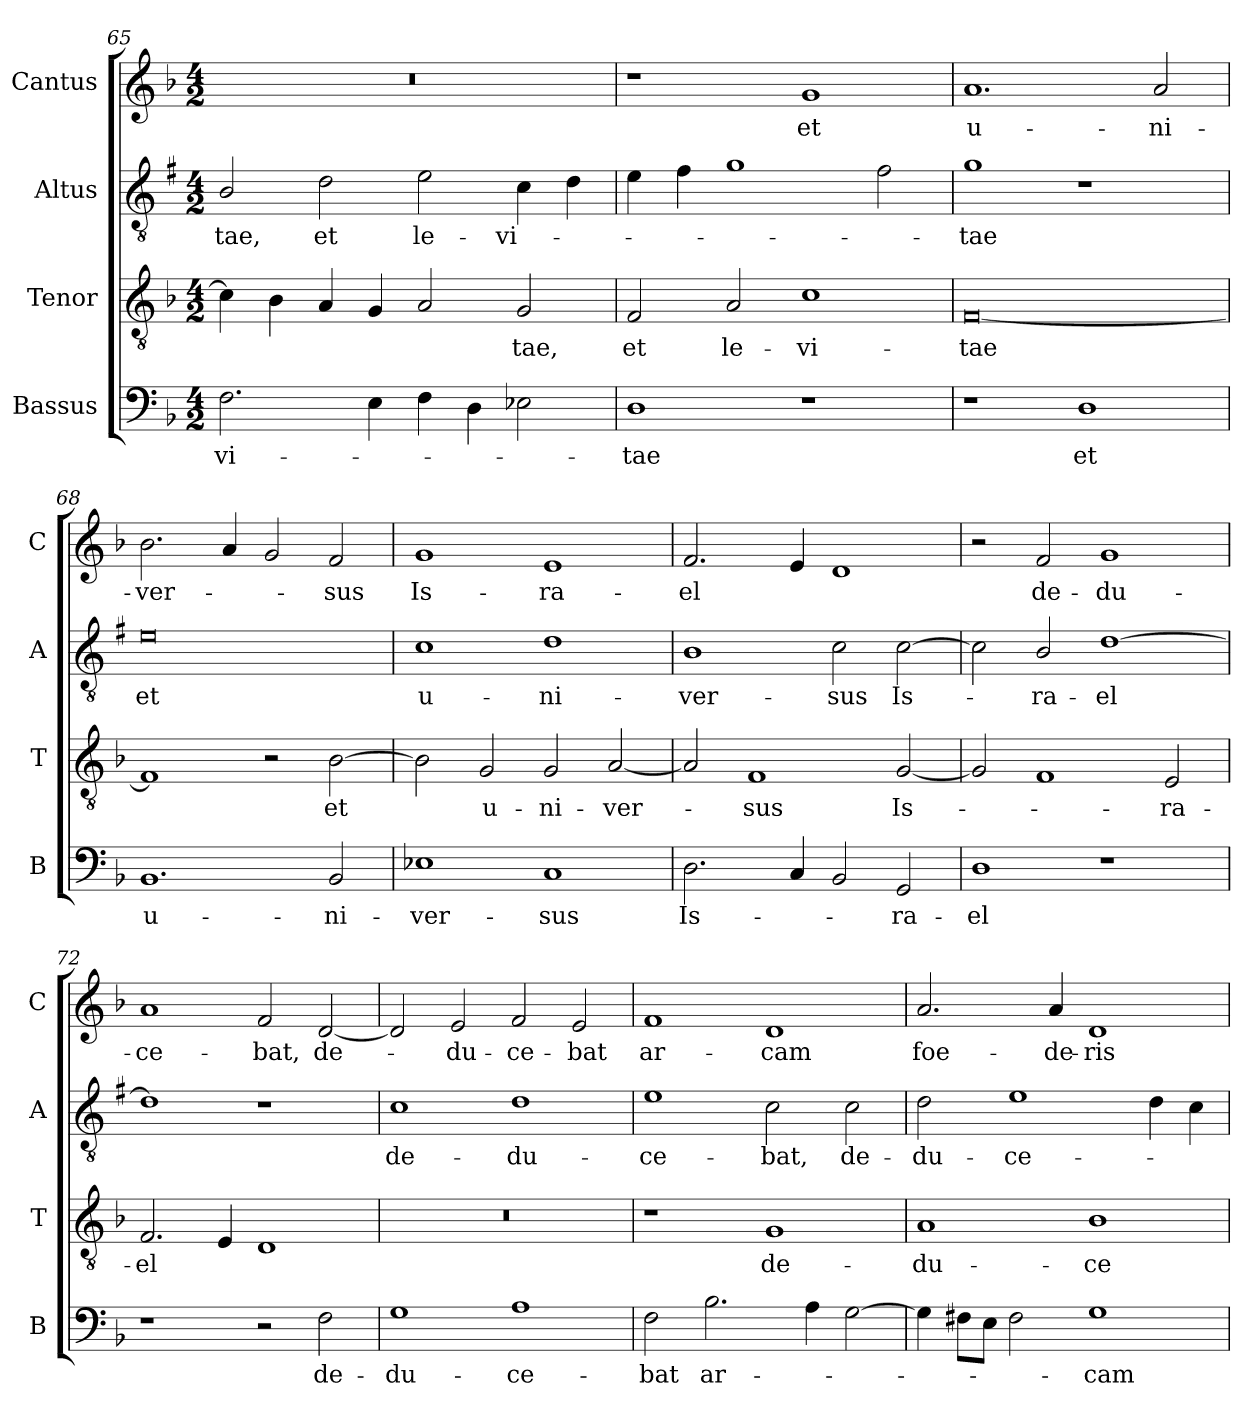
**kern	**text	**kern	**text	**kern	**text	**kern	**text
*part4	*part4	*part3	*part3	*part2	*part2	*part1	*part1
*staff4	*staff4	*staff3	*staff3	*staff2	*staff2	*staff1	*staff1
*I"Bassus	*	*I"Tenor	*	*I"Altus	*	*I"Cantus	*
*I'B	*	*I'T	*	*I'A	*	*I'C	*
*clefF4	*	*clefGv2	*	*clefGv2	*	*clefG2	*
*	*	*	*	*ITrd1c2	*	*	*
*k[b-]	*	*k[b-]	*	*k[b-]	*	*k[b-]	*
*F:	*	*F:	*	*F:	*	*F:	*
*M4/2	*	*M4/2	*	*M4/2	*	*M4/2	*
=65	=65	=65	=65	=65	=65	=65	=65
!	!LO:LY:b	!	!	!	!LO:LY:b	!	!
2.F\	-vi-	4c\]	.	2A/	-tae,	0r	.
.	.	4B-\	.	.	.	.	.
!	!	!	!	!	!LO:LY:b	!	!
.	.	4A/	.	2c\	et	.	.
4E\	.	4G/	.	.	.	.	.
!	!	!	!	!	!LO:LY:b	!	!
4F\	.	2A/	.	2d\	le-	.	.
4D\	.	.	.	.	.	.	.
!	!	!	!LO:LY:b	!	!LO:LY:b	!	!
2E-X\	.	2G/	-tae,	4B-\	-vi-	.	.
.	.	.	.	4c\	.	.	.
=66	=66	=66	=66	=66	=66	=66	=66
!	!LO:LY:b	!	!LO:LY:b	!	!	!	!
1D	-tae	2F/	et	4d\	.	1r	.
.	.	.	.	4e\	.	.	.
!	!	!	!LO:LY:b	!	!	!	!
.	.	2A/	le-	1f	.	.	.
!	!	!	!LO:LY:b	!	!	!	!LO:LY:b
1r	.	1c	-vi-	.	.	1g	et
.	.	.	.	2e\	.	.	.
=67	=67	=67	=67	=67	=67	=67	=67
!	!	!	!LO:LY:b	!	!LO:LY:b	!	!LO:LY:b
1r	.	[0F	-tae	1f	-tae	1.a	u-
!	!LO:LY:b	!	!	!	!	!	!
1D	et	.	.	1r	.	.	.
!	!	!	!	!	!	!	!LO:LY:b
.	.	.	.	.	.	2a/	-ni-
=68	=68	=68	=68	=68	=68	=68	=68
!	!LO:LY:b	!	!	!	!LO:LY:b	!	!LO:LY:b
1.BB-	u-	1F]	.	0d	et	2.b-\	-ver-
.	.	.	.	.	.	4a/	.
.	.	2r	.	.	.	2g/	.
!	!LO:LY:b	!	!LO:LY:b	!	!	!	!LO:LY:b
2BB-/	-ni-	[2B-\	et	.	.	2f/	-sus
=69	=69	=69	=69	=69	=69	=69	=69
!	!LO:LY:b	!	!	!	!LO:LY:b	!	!LO:LY:b
1E-X	-ver-	2B-\]	.	1B-	u-	1g	Is-
!	!	!	!LO:LY:b	!	!	!	!
.	.	2G/	u-	.	.	.	.
!	!LO:LY:b	!	!LO:LY:b	!	!LO:LY:b	!	!LO:LY:b
1C	-sus	2G/	-ni-	1c	-ni-	1e	-ra-
!	!	!	!LO:LY:b	!	!	!	!
.	.	[2A/	-ver-	.	.	.	.
!!LO:LB:g=z
=70	=70	=70	=70	=70	=70	=70	=70
!	!LO:LY:b	!	!	!	!LO:LY:b	!	!LO:LY:b
2.D\	Is-	2A/]	.	1A	-ver-	2.f/	-el
!	!	!	!LO:LY:b	!	!	!	!
.	.	1F	-sus	.	.	.	.
4C/	.	.	.	.	.	4e/	.
!	!	!	!	!	!LO:LY:b	!	!
2BB-/	.	.	.	2B-\	-sus	1d	.
!	!LO:LY:b	!	!LO:LY:b	!	!LO:LY:b	!	!
2GG/	-ra-	[2G/	Is-	[2B-\	Is-	.	.
=71	=71	=71	=71	=71	=71	=71	=71
!	!LO:LY:b	!	!	!	!	!	!
1D	-el	2G/]	.	2B-\]	.	2r	.
!	!	!	!	!	!LO:LY:b	!	!LO:LY:b
.	.	1F	.	2A/	-ra-	2f/	de-
!	!	!	!	!	!LO:LY:b	!	!LO:LY:b
1r	.	.	.	[1c	-el	1g	-du-
!	!	!	!LO:LY:b	!	!	!	!
.	.	2E/	-ra-	.	.	.	.
=72	=72	=72	=72	=72	=72	=72	=72
!	!	!	!LO:LY:b	!	!	!	!LO:LY:b
1r	.	2.F/	-el	1c]	.	1a	-ce-
.	.	4E/	.	.	.	.	.
!	!	!	!	!	!	!	!LO:LY:b
2r	.	1D	.	1r	.	2f/	-bat,
!	!LO:LY:b	!	!	!	!	!	!LO:LY:b
2F\	de-	.	.	.	.	[2d/	de-
=73	=73	=73	=73	=73	=73	=73	=73
!	!LO:LY:b	!	!	!	!LO:LY:b	!	!
1G	-du-	0r	.	1B-	de-	2d/]	.
!	!	!	!	!	!	!	!LO:LY:b
.	.	.	.	.	.	2e/	-du-
!	!LO:LY:b	!	!	!	!LO:LY:b	!	!LO:LY:b
1A	-ce-	.	.	1c	-du-	2f/	-ce-
!	!	!	!	!	!	!	!LO:LY:b
.	.	.	.	.	.	2e/	-bat
=74	=74	=74	=74	=74	=74	=74	=74
!	!LO:LY:b	!	!	!	!LO:LY:b	!	!LO:LY:b
2F\	-bat	1r	.	1d	-ce-	1f	ar-
!	!LO:LY:b	!	!	!	!	!	!
2.B-\	ar-	.	.	.	.	.	.
!	!	!	!LO:LY:b	!	!LO:LY:b	!	!LO:LY:b
.	.	1G	de-	2B-\	-bat,	1d	-cam
4A\	.	.	.	.	.	.	.
!	!	!	!	!	!LO:LY:b	!	!
[2G\	.	.	.	2B-\	de-	.	.
=75	=75	=75	=75	=75	=75	=75	=75
!	!	!	!LO:LY:b	!	!LO:LY:b	!	!LO:LY:b
4G\]	.	1A	-du-	2c\	-du-	2.a/	foe-
8F#X\L	.	.	.	.	.	.	.
8E\J	.	.	.	.	.	.	.
!	!	!	!	!	!LO:LY:b	!	!
2F#\	.	.	.	1d	-ce-	.	.
!	!	!	!	!	!	!	!LO:LY:b
.	.	.	.	.	.	4a/	-de-
!	!LO:LY:b	!	!LO:LY:b	!	!	!	!LO:LY:b
1G	-cam	1B-	-ce-	.	.	1d	-ris
.	.	.	.	4c\	.	.	.
.	.	.	.	4B-\	.	.	.
=	=	=	=	=	=	=	=
*-	*-	*-	*-	*-	*-	*-	*-
